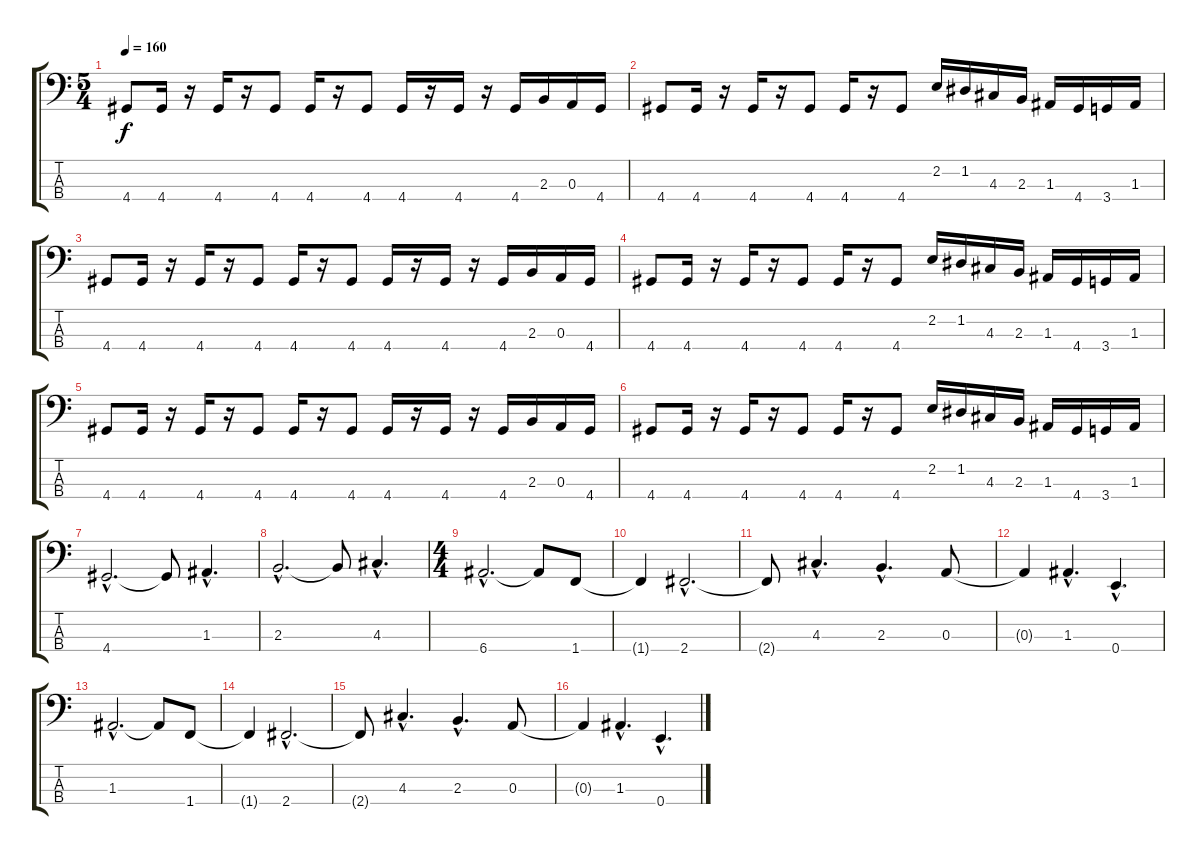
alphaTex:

\track "" {instrument electricbassfinger}
\staff {score tabs}
\tuning (G2 D2 A1 E1) {hide}
\ts (5 4)
\tempo 160
\clef f4
\ks c
4.4.8{dy f} 4.4.16 r.16 4.4.16 r.16 4.4.8 4.4.16 r.16 4.4.8 4.4.16 r.16 4.4.16 r.16 4.4.16 2.3.16 0.3.16 4.4.16 |
4.4.8 4.4.16 r.16 4.4.16 r.16 4.4.8 4.4.16 r.16 4.4.8 2.2.16 1.2.16 4.3.16 2.3.16 1.3.16 4.4.16 3.4.16 1.3.16 |
4.4.8 4.4.16 r.16 4.4.16 r.16 4.4.8 4.4.16 r.16 4.4.8 4.4.16 r.16 4.4.16 r.16 4.4.16 2.3.16 0.3.16 4.4.16 |
4.4.8 4.4.16 r.16 4.4.16 r.16 4.4.8 4.4.16 r.16 4.4.8 2.2.16 1.2.16 4.3.16 2.3.16 1.3.16 4.4.16 3.4.16 1.3.16 |
4.4.8 4.4.16 r.16 4.4.16 r.16 4.4.8 4.4.16 r.16 4.4.8 4.4.16 r.16 4.4.16 r.16 4.4.16 2.3.16 0.3.16 4.4.16 |
4.4.8 4.4.16 r.16 4.4.16 r.16 4.4.8 4.4.16 r.16 4.4.8 2.2.16 1.2.16 4.3.16 2.3.16 1.3.16 4.4.16 3.4.16 1.3.16 |
4.4{hac}.2{d} 4.4{t}.8 1.3{hac}.4{d} |
2.3{hac}.2{d} 2.3{t}.8 4.3{hac}.4{d} |
\ts (4 4)
6.4{hac}.2{d} 6.4{t}.8 1.4.8 |
1.4{t}.4 2.4{hac}.2{d} |
2.4{t}.8 4.3{hac}.4{d} 2.3{hac}.4{d} 0.3.8 |
0.3{t}.4 1.3{hac}.4{d} 0.4{hac}.4{d} |
1.3{hac}.2{d} 1.3{t}.8 1.4.8 |
1.4{t}.4 2.4{hac}.2{d} |
2.4{t}.8 4.3{hac}.4{d} 2.3{hac}.4{d} 0.3.8 |
0.3{t}.4 1.3{hac}.4{d} 0.4{hac}.4{d}
